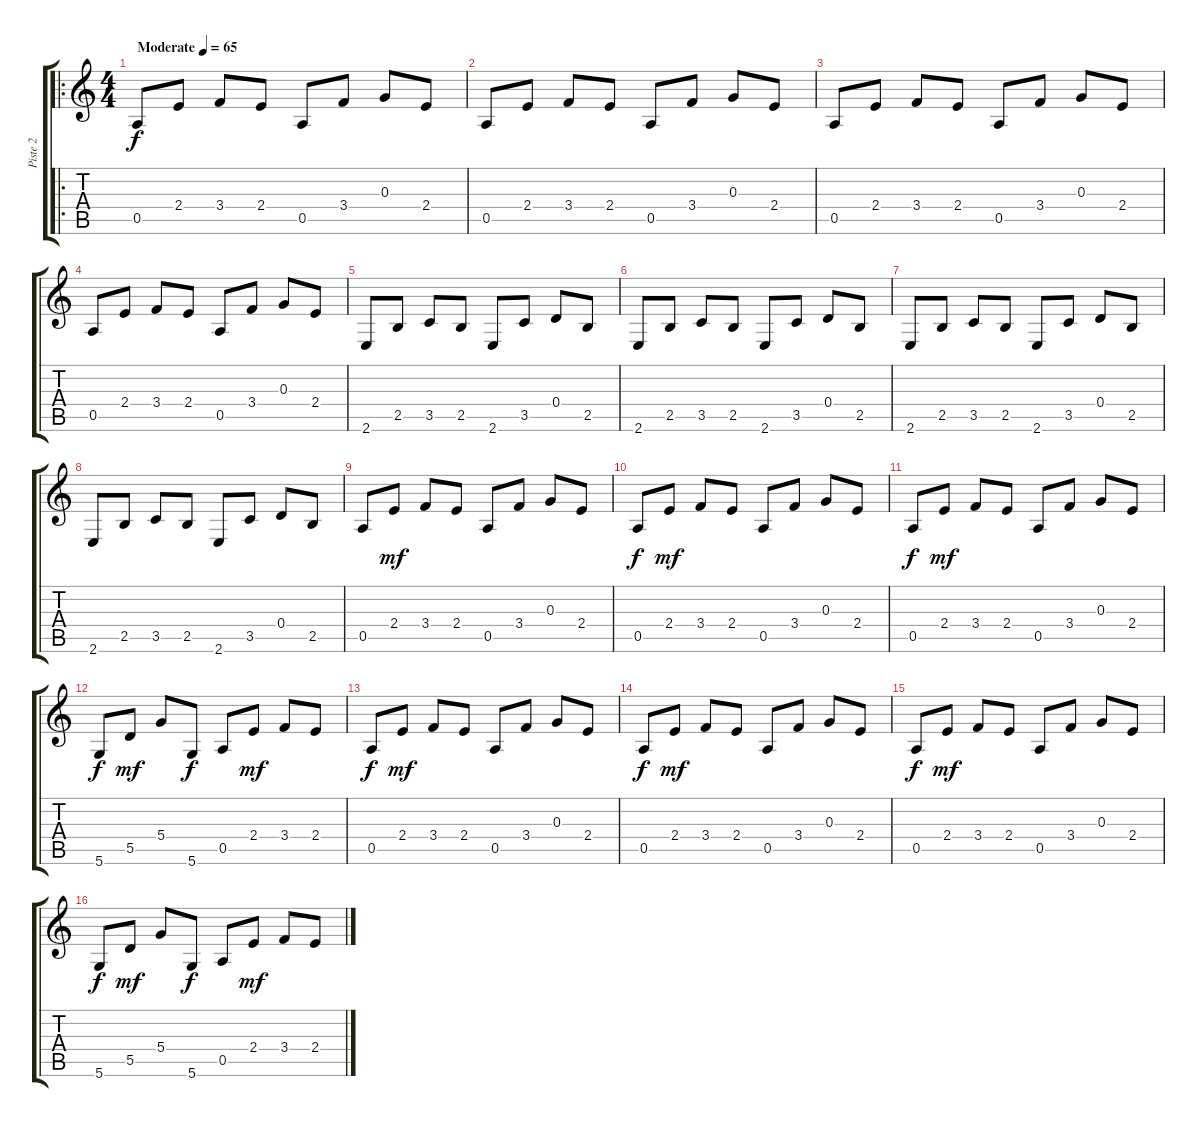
\track ("Piste 2" "Piste 2") {instrument acousticguitarnylon}
\staff {score tabs}
\tuning (E4 B3 G3 D3 A2 D2) {hide}
\ro
\ts (4 4)
\tempo (65 "Moderate")
\clef g2
\ks c
0.5.8{dy f instrument acousticguitarnylon} 2.4.8 3.4.8 2.4.8 0.5.8 3.4.8 0.3.8 2.4.8 |
0.5.8 2.4.8 3.4.8 2.4.8 0.5.8 3.4.8 0.3.8 2.4.8 |
0.5.8 2.4.8 3.4.8 2.4.8 0.5.8 3.4.8 0.3.8 2.4.8 |
0.5.8 2.4.8 3.4.8 2.4.8 0.5.8 3.4.8 0.3.8 2.4.8 |
2.6.8 2.5.8 3.5.8 2.5.8 2.6.8 3.5.8 0.4.8 2.5.8 |
2.6.8 2.5.8 3.5.8 2.5.8 2.6.8 3.5.8 0.4.8 2.5.8 |
2.6.8 2.5.8 3.5.8 2.5.8 2.6.8 3.5.8 0.4.8 2.5.8 |
2.6.8 2.5.8 3.5.8 2.5.8 2.6.8 3.5.8 0.4.8 2.5.8 |
0.5.8 2.4.8{dy mf} 3.4.8 2.4.8 0.5.8 3.4.8 0.3.8 2.4.8 |
0.5.8{dy f} 2.4.8{dy mf} 3.4.8 2.4.8 0.5.8 3.4.8 0.3.8 2.4.8 |
0.5.8{dy f} 2.4.8{dy mf} 3.4.8 2.4.8 0.5.8 3.4.8 0.3.8 2.4.8 |
5.6.8{dy f} 5.5.8{dy mf} 5.4.8 5.6.8{dy f} 0.5.8 2.4.8{dy mf} 3.4.8 2.4.8 |
0.5.8{dy f} 2.4.8{dy mf} 3.4.8 2.4.8 0.5.8 3.4.8 0.3.8 2.4.8 |
0.5.8{dy f} 2.4.8{dy mf} 3.4.8 2.4.8 0.5.8 3.4.8 0.3.8 2.4.8 |
0.5.8{dy f} 2.4.8{dy mf} 3.4.8 2.4.8 0.5.8 3.4.8 0.3.8 2.4.8 |
5.6.8{dy f} 5.5.8{dy mf} 5.4.8 5.6.8{dy f} 0.5.8 2.4.8{dy mf} 3.4.8 2.4.8
